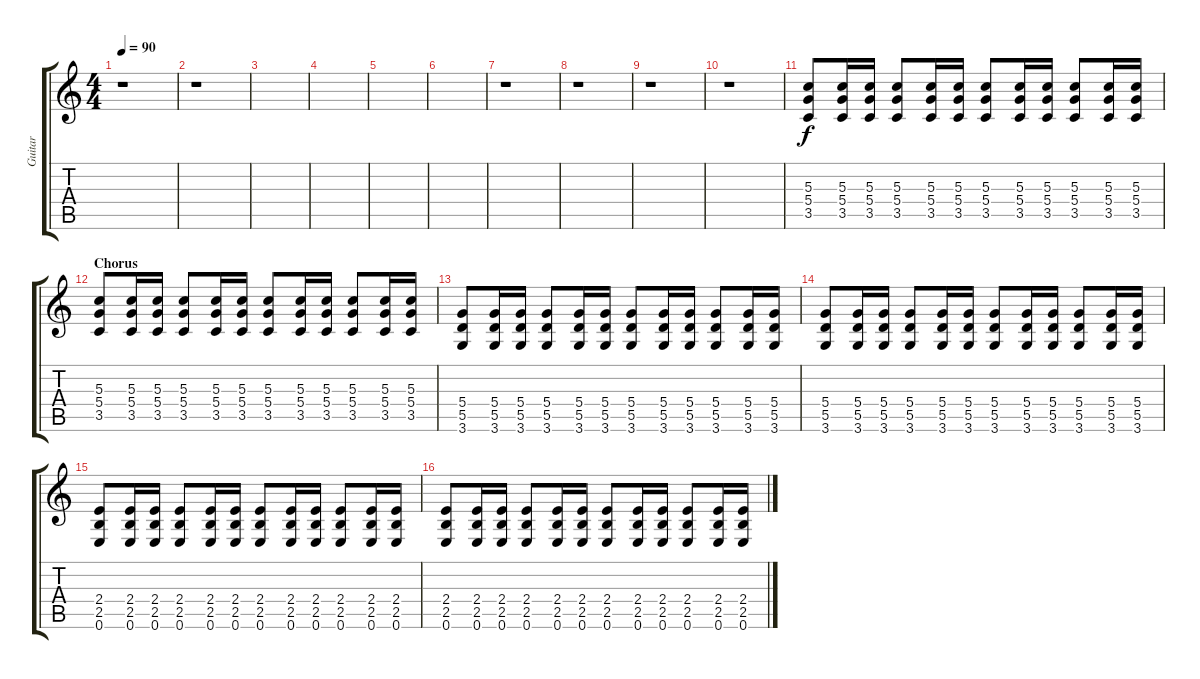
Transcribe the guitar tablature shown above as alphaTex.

\track ("Guitar" "Guitar") {instrument distortionguitar}
\staff {score tabs}
\tuning (E4 B3 G3 D3 A2 E2) {hide}
\ts (4 4)
\tempo 90
\clef g2
\ks c
r.1{dy f} |
r.1 |
|
|
|
|
r.1 |
r.1 |
r.1 |
r.1 |
(5.3 5.4 3.5).8{volume 16} (5.3 5.4 3.5).16 (5.3 5.4 3.5).16 (5.3 5.4 3.5).8 (5.3 5.4 3.5).16 (5.3 5.4 3.5).16 (5.3 5.4 3.5).8 (5.3 5.4 3.5).16 (5.3 5.4 3.5).16 (5.3 5.4 3.5).8 (5.3 5.4 3.5).16 (5.3 5.4 3.5).16 |
\section ("" "Chorus")
(5.3 5.4 3.5).8 (5.3 5.4 3.5).16 (5.3 5.4 3.5).16 (5.3 5.4 3.5).8 (5.3 5.4 3.5).16 (5.3 5.4 3.5).16 (5.3 5.4 3.5).8 (5.3 5.4 3.5).16 (5.3 5.4 3.5).16 (5.3 5.4 3.5).8 (5.3 5.4 3.5).16 (5.3 5.4 3.5).16 |
(5.4 5.5 3.6).8 (5.4 5.5 3.6).16 (5.4 5.5 3.6).16 (5.4 5.5 3.6).8 (5.4 5.5 3.6).16 (5.4 5.5 3.6).16 (5.4 5.5 3.6).8 (5.4 5.5 3.6).16 (5.4 5.5 3.6).16 (5.4 5.5 3.6).8 (5.4 5.5 3.6).16 (5.4 5.5 3.6).16 |
(5.4 5.5 3.6).8 (5.4 5.5 3.6).16 (5.4 5.5 3.6).16 (5.4 5.5 3.6).8 (5.4 5.5 3.6).16 (5.4 5.5 3.6).16 (5.4 5.5 3.6).8 (5.4 5.5 3.6).16 (5.4 5.5 3.6).16 (5.4 5.5 3.6).8 (5.4 5.5 3.6).16 (5.4 5.5 3.6).16 |
(2.4 2.5 0.6).8 (2.4 2.5 0.6).16 (2.4 2.5 0.6).16 (2.4 2.5 0.6).8 (2.4 2.5 0.6).16 (2.4 2.5 0.6).16 (2.4 2.5 0.6).8 (2.4 2.5 0.6).16 (2.4 2.5 0.6).16 (2.4 2.5 0.6).8 (2.4 2.5 0.6).16 (2.4 2.5 0.6).16 |
(2.4 2.5 0.6).8 (2.4 2.5 0.6).16 (2.4 2.5 0.6).16 (2.4 2.5 0.6).8 (2.4 2.5 0.6).16 (2.4 2.5 0.6).16 (2.4 2.5 0.6).8 (2.4 2.5 0.6).16 (2.4 2.5 0.6).16 (2.4 2.5 0.6).8 (2.4 2.5 0.6).16 (2.4 2.5 0.6).16
